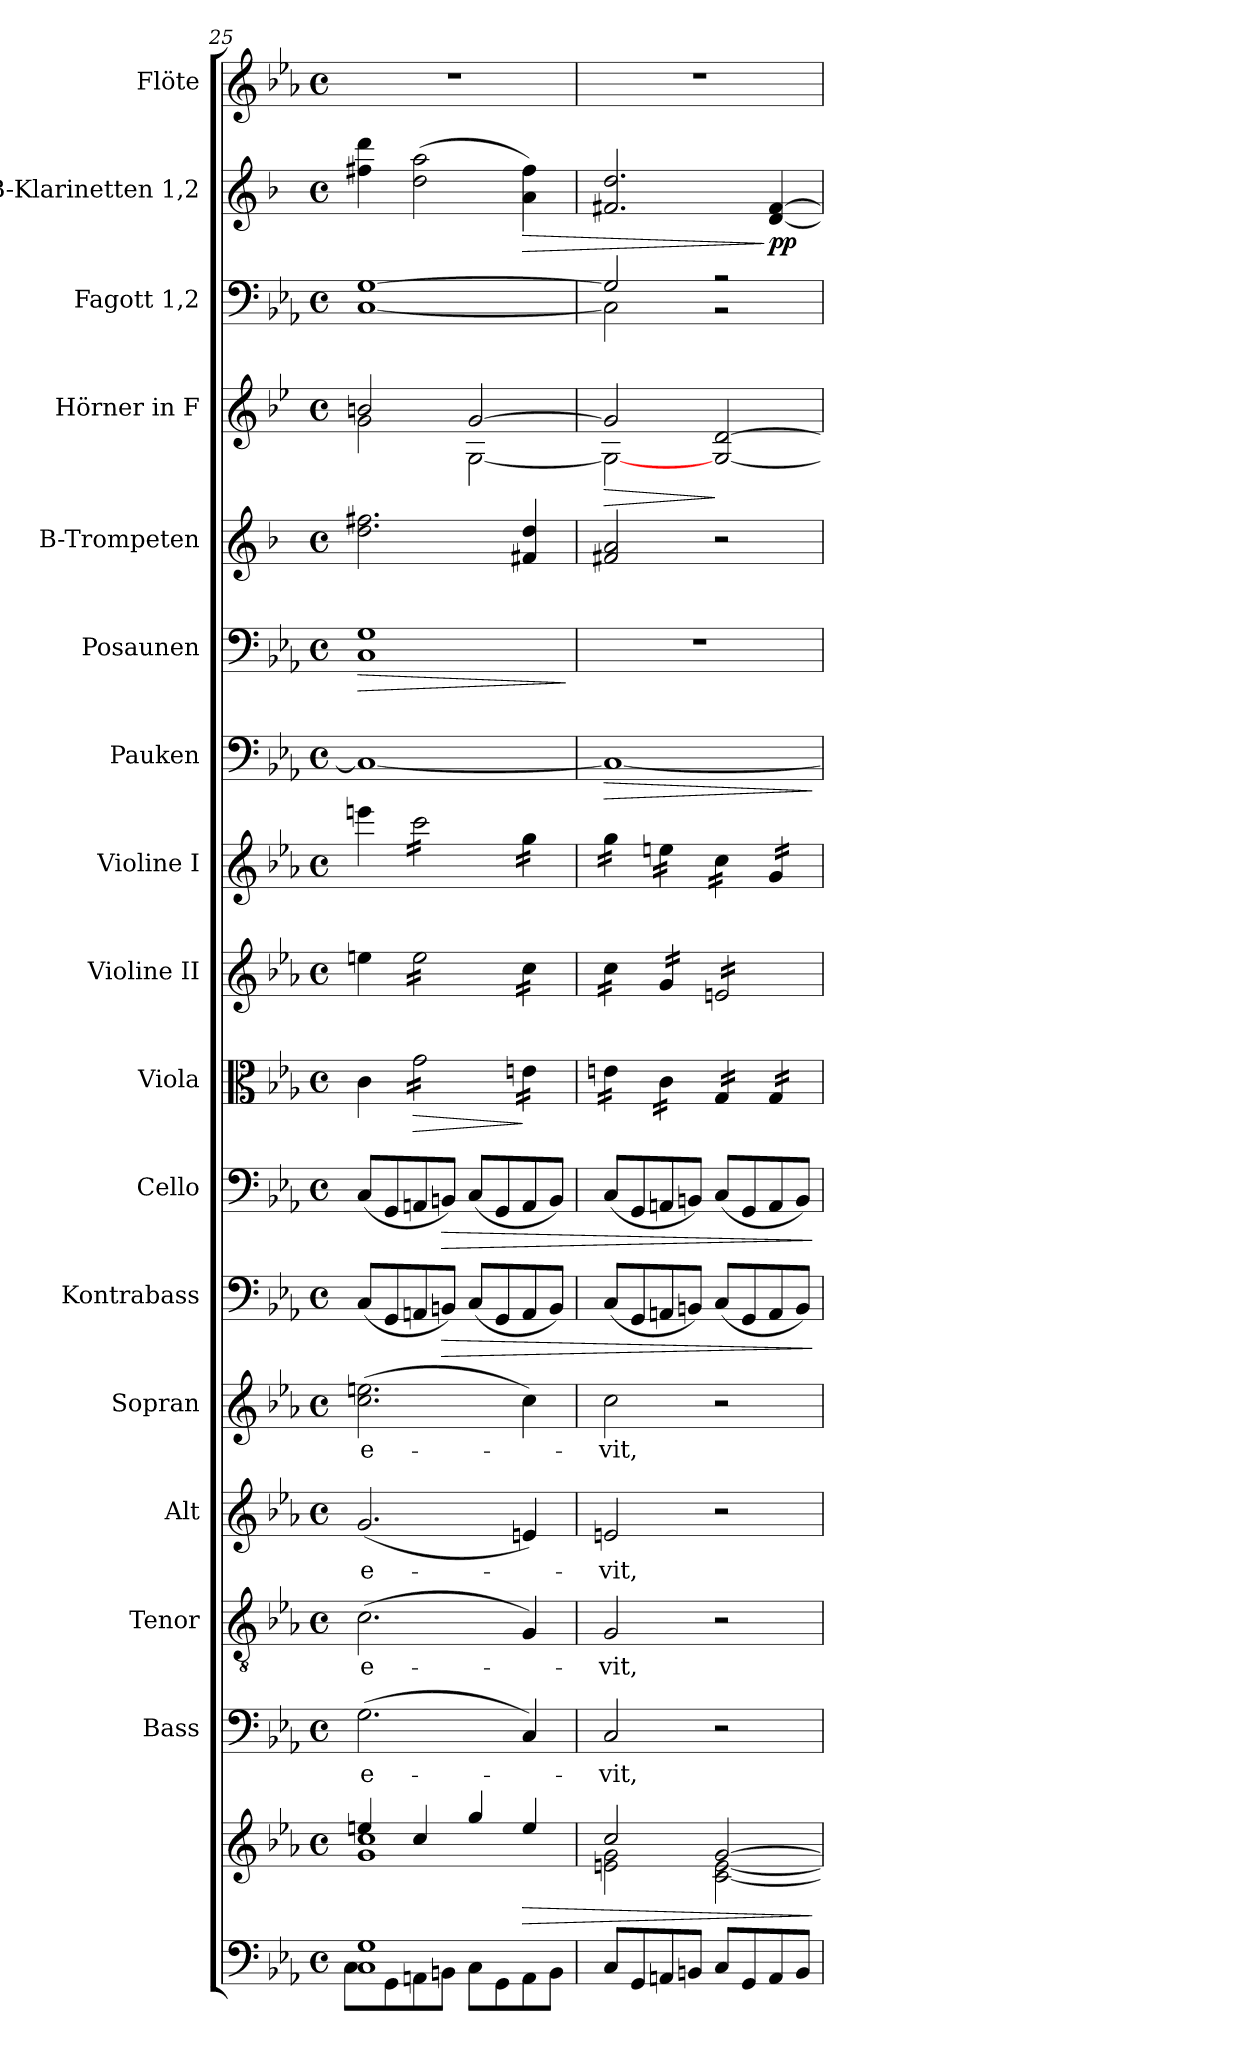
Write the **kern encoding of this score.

**kern	**kern	**dynam	**kern	**text	**kern	**text	**kern	**text	**kern	**text	**kern	**dynam	**kern	**dynam	**kern	**dynam	**kern	**kern	**kern	**dynam	**kern	**dynam	**kern	**kern	**dynam	**kern	**kern	**dynam	**kern
*part17	*part17	*part17	*part16	*part16	*part15	*part15	*part14	*part14	*part13	*part13	*part12	*part12	*part11	*part11	*part10	*part10	*part9	*part8	*part7	*part7	*part6	*part6	*part5	*part4	*part4	*part3	*part2	*part2	*part1
*staff18	*staff17	*staff17/18	*staff16	*staff16	*staff15	*staff15	*staff14	*staff14	*staff13	*staff13	*staff12	*staff12	*staff11	*staff11	*staff10	*staff10	*staff9	*staff8	*staff7	*staff7	*staff6	*staff6	*staff5	*staff4	*staff4	*staff3	*staff2	*staff2	*staff1
*	*	*	*I"Bass	*	*I"Tenor	*	*I"Alt	*	*I"Sopran	*	*I"Kontrabass	*	*I"Cello	*	*I"Viola	*	*I"Violine II	*I"Violine I	*I"Pauken	*	*I"Posaunen	*	*I"B-Trompeten	*I"Hörner in F	*	*I"Fagott 1,2	*I"B-Klarinetten 1,2	*	*I"Flöte
*	*	*	*I'B.	*	*I'T.	*	*I'A.	*	*I'S.	*	*I'Kb.	*	*	*	*I'Vla.	*	*I'Vl. II	*I'Vl. I	*I'Pk.	*	*I'Pos.	*	*I'B Trp.	*	*	*I'Fg.	*I'Kl.	*	*I'Fl.
*clefF4	*clefG2	*	*clefF4	*	*clefGv2	*	*clefG2	*	*clefG2	*	*clefF4	*	*clefF4	*	*clefC3	*	*clefG2	*clefG2	*clefF4	*	*clefF4	*	*clefG2	*clefG2	*	*clefF4	*clefG2	*	*clefG2
*	*	*	*	*	*	*	*	*	*	*	*ITrd7c12	*	*	*	*	*	*	*	*	*	*	*	*ITrd1c2	*ITrd4c7	*	*	*ITrd1c2	*	*
*k[b-e-a-]	*k[b-e-a-]	*	*k[b-e-a-]	*	*k[b-e-a-]	*	*k[b-e-a-]	*	*k[b-e-a-]	*	*k[b-e-a-]	*	*k[b-e-a-]	*	*k[b-e-a-]	*	*k[b-e-a-]	*k[b-e-a-]	*k[b-e-a-]	*	*k[b-e-a-]	*	*k[b-e-a-]	*k[b-e-a-]	*	*k[b-e-a-]	*k[b-e-a-]	*	*k[b-e-a-]
*E-:	*E-:	*	*E-:	*	*E-:	*	*E-:	*	*E-:	*	*E-:	*	*E-:	*	*E-:	*	*E-:	*E-:	*E-:	*	*E-:	*	*E-:	*E-:	*	*E-:	*E-:	*	*E-:
*M4/4	*M4/4	*	*M4/4	*	*M4/4	*	*M4/4	*	*M4/4	*	*M4/4	*	*M4/4	*	*M4/4	*	*M4/4	*M4/4	*M4/4	*	*M4/4	*	*M4/4	*M4/4	*	*M4/4	*M4/4	*	*M4/4
*met(c)	*met(c)	*	*met(c)	*	*met(c)	*	*met(c)	*	*met(c)	*	*met(c)	*	*met(c)	*	*met(c)	*	*met(c)	*met(c)	*met(c)	*	*met(c)	*	*met(c)	*met(c)	*	*met(c)	*met(c)	*	*met(c)
=25	=25	=25	=25	=25	=25	=25	=25	=25	=25	=25	=25	=25	=25	=25	=25	=25	=25	=25	=25	=25	=25	=25	=25	=25	=25	=25	=25	=25	=25
*^	*^	*	*	*	*	*	*	*	*	*	*	*	*	*	*	*	*	*	*	*	*	*	*	*	*	*	*	*	*
!	!	!	!	!	!	!LO:LY:b	!	!LO:LY:b	!	!LO:LY:b	!	!LO:LY:b	!	!	!	!	!	!	!	!	!	!	!	!LO:HP:b	!	!	!	!	!	!	!
*	*	*	*	*	*	*	*	*	*	*	*	*	*	*	*	*	*	*	*	*	*	*	*^	*	*	*^	*	*^	*	*	*
1C 1G	8C\L	4een/	1g 1cc	.	(>2.G\	-e-	(>2.c\	-e-	(<2.g/	-e-	(>2.cc\ 2.een\	-e-	(<8CC/L	.	(<8C/L	.	4c\	.	4een\	4eeen\	1C_	.	1G	1C	>	2.cc\ 2.een\	2en/	2c\	.	[>1G	[<1C	4een\ 4ccc\	.	1r
.	8GG\	.	.	.	.	.	.	.	.	.	.	.	8GGG/	.	8GG/	.	.	.	.	.	.	.	.	.	.	.	.	.	.	.	.	.	.	.
!	!	!	!	!	!	!	!	!	!	!	!	!	!	!	!	!	!	!LO:HP:b	!	!	!	!	!	!	!	!	!	!	!	!	!	!	!	!
*	*	*	*	*	*	*	*	*	*	*	*	*	*	*	*	*	*tremolo	*	*	*	*	*	*	*	*	*	*	*	*	*	*	*	*	*
*	*	*	*	*	*	*	*	*	*	*	*	*	*	*	*	*	*	*	*tremolo	*	*	*	*	*	*	*	*	*	*	*	*	*	*	*
*	*	*	*	*	*	*	*	*	*	*	*	*	*	*	*	*	*	*	*	*tremolo	*	*	*	*	*	*	*	*	*	*	*	*	*	*
.	8AAn\	4cc/	.	.	.	.	.	.	.	.	.	.	8AAAn/	.	8AAn/	.	16g\LL	>	16ee\LL	16ccc\LL	.	.	.	.	.	.	.	.	.	.	.	(>2cc\ 2gg\	.	.
.	.	.	.	.	.	.	.	.	.	.	.	.	.	.	.	.	16g\	.	16ee\	16ccc\	.	.	.	.	.	.	.	.	.	.	.	.	.	.
!	!	!	!	!	!	!	!	!	!	!	!	!	!	!LO:HP:b	!	!LO:HP:b	!	!	!	!	!	!	!	!	!	!	!	!	!	!	!	!	!	!
.	8BBn\J	.	.	.	.	.	.	.	.	.	.	.	8BBBn/J)	>	8BBn/J)	>	16g\	.	16ee\	16ccc\	.	.	.	.	.	.	.	.	.	.	.	.	.	.
.	.	.	.	.	.	.	.	.	.	.	.	.	.	.	.	.	16g\	.	16ee\	16ccc\	.	.	.	.	.	.	.	.	.	.	.	.	.	.
.	8C\L	4gg/	.	.	.	.	.	.	.	.	.	.	(<8CC/L	.	(<8C/L	.	16g\	.	16ee\	16ccc\	.	.	.	.	.	.	[>2c/	[<2C\	.	.	.	.	.	.
.	.	.	.	.	.	.	.	.	.	.	.	.	.	.	.	.	16g\	.	16ee\	16ccc\	.	.	.	.	.	.	.	.	.	.	.	.	.	.
.	8GG\	.	.	.	.	.	.	.	.	.	.	.	8GGG/	.	8GG/	.	16g\	.	16ee\	16ccc\	.	.	.	.	.	.	.	.	.	.	.	.	.	.
.	.	.	.	.	.	.	.	.	.	.	.	.	.	.	.	.	16g\JJ	.	16ee\JJ	16ccc\JJ	.	.	.	.	.	.	.	.	.	.	.	.	.	.
!	!	!	!	!LO:HP:b	!	!	!	!	!	!	!	!	!	!	!	!	!	!	!	!	!	!	!	!	!	!	!	!	!	!	!	!	!LO:HP:b	!
.	8AA\	4ee/	.	>	4C/)	.	4G/)	.	4en/)	.	4cc\)	.	8AAA/	.	8AA/	.	16en\LL	]	16cc\LL	16gg\LL	.	.	.	.	.	4en/ 4cc/	.	.	.	.	.	4g\ 4ee\)	>	.
.	.	.	.	.	.	.	.	.	.	.	.	.	.	.	.	.	16en\	.	16cc\	16gg\	.	.	.	.	.	.	.	.	.	.	.	.	.	.
.	8BB\J	.	.	.	.	.	.	.	.	.	.	.	8BBB/J)	.	8BB/J)	.	16en\	.	16cc\	16gg\	.	.	.	.	.	.	.	.	.	.	.	.	.	.
.	.	.	.	.	.	.	.	.	.	.	.	.	.	.	.	.	16en\JJ	.	16cc\JJ	16gg\JJ	.	.	.	.	.	.	.	.	.	.	.	.	.	.
*v	*v	*	*	*	*	*	*	*	*	*	*	*	*	*	*	*	*	*	*	*	*	*	*v	*v	*	*	*v	*v	*	*v	*v	*	*	*
*	*v	*v	*	*	*	*	*	*	*	*	*	*	*	*	*	*	*	*	*	*	*	*	*	*	*	*	*	*	*	*
.	.	.	.	.	.	.	.	.	.	.	.	.	.	.	.	.	.	.	.	.	.	]	.	.	.	.	.	.	.
!!LO:PB:g=z
=26	=26	=26	=26	=26	=26	=26	=26	=26	=26	=26	=26	=26	=26	=26	=26	=26	=26	=26	=26	=26	=26	=26	=26	=26	=26	=26	=26	=26	=26
*	*^	*	*	*	*	*	*	*	*	*	*	*	*	*	*	*	*	*	*	*	*	*	*	*	*	*	*	*	*
!	!	!	!	!	!LO:LY:b	!	!LO:LY:b	!	!LO:LY:b	!	!LO:LY:b	!	!	!	!	!	!	!	!	!	!LO:HP:b	!	!	!	!	!LO:HP:b	!	!	!	!
*	*	*	*	*	*	*	*	*	*	*	*	*	*	*	*	*	*	*	*	*	*	*	*	*	*^	*	*^	*	*	*
8C/L	2cc/	2en\ 2g\	.	2C/	-vit,	2G/	-vit,	2en/	-vit,	2cc\	-vit,	(<8CC/L	.	(<8C/L	.	16en\LL	.	16cc\LL	16gg\LL	1C_	>	1r	.	2en/ 2g/	2c/]	2C\_	>	2G/]	2C\]	2.en/ 2.cc/	.	1r
.	.	.	.	.	.	.	.	.	.	.	.	.	.	.	.	16en\	.	16cc\	16gg\	.	.	.	.	.	.	.	.	.	.	.	.	.
8GG/	.	.	.	.	.	.	.	.	.	.	.	8GGG/	.	8GG/	.	16en\	.	16cc\	16gg\	.	.	.	.	.	.	.	.	.	.	.	.	.
.	.	.	.	.	.	.	.	.	.	.	.	.	.	.	.	16en\JJ	.	16cc\JJ	16gg\JJ	.	.	.	.	.	.	.	.	.	.	.	.	.
8AAn/	.	.	.	.	.	.	.	.	.	.	.	8AAAn/	.	8AAn/	.	16c\LL	.	16g/LL	16een\LL	.	.	.	.	.	.	.	.	.	.	.	.	.
.	.	.	.	.	.	.	.	.	.	.	.	.	.	.	.	16c\	.	16g/	16een\	.	.	.	.	.	.	.	.	.	.	.	.	.
8BBn/J	.	.	.	.	.	.	.	.	.	.	.	8BBBn/J)	.	8BBn/J)	.	16c\	.	16g/	16een\	.	.	.	.	.	.	.	.	.	.	.	.	.
.	.	.	.	.	.	.	.	.	.	.	.	.	.	.	.	16c\JJ	.	16g/JJ	16een\JJ	.	.	.	.	.	.	.	.	.	.	.	.	.
8C/L	[>2g/	[<2c\ [<2e\	.	2r	.	2r	.	2r	.	2r	.	(<8CC/L	.	(<8C/L	.	16G/LL	.	16en/LL	16cc\LL	.	.	.	.	2r	[<2C/ [>2G/	2ryy	]	2r	2r	.	.	.
.	.	.	.	.	.	.	.	.	.	.	.	.	.	.	.	16G/	.	16en/	16cc\	.	.	.	.	.	.	.	.	.	.	.	.	.
8GG/	.	.	.	.	.	.	.	.	.	.	.	8GGG/	.	8GG/	.	16G/	.	16en/	16cc\	.	.	.	.	.	.	.	.	.	.	.	.	.
.	.	.	.	.	.	.	.	.	.	.	.	.	.	.	.	16G/JJ	.	16en/	16cc\JJ	.	.	.	.	.	.	.	.	.	.	.	.	.
!	!	!	!	!	!	!	!	!	!	!	!	!	!	!	!	!	!	!	!	!	!	!	!	!	!	!	!	!	!	!	!LO:DY:n=1:b	!
8AA/	.	.	.	.	.	.	.	.	.	.	.	8AAA/	.	8AA/	.	16G/LL	.	16en/	16g/LL	.	.	.	.	.	.	.	.	.	.	[4c/ [4e/	] pp	.
.	.	.	.	.	.	.	.	.	.	.	.	.	.	.	.	16G/	.	16en/	16g/	.	.	.	.	.	.	.	.	.	.	.	.	.
8BB/J	.	.	.	.	.	.	.	.	.	.	.	8BBB/J)	.	8BB/J)	.	16G/	.	16en/	16g/	.	.	.	.	.	.	.	.	.	.	.	.	.
.	.	.	.	.	.	.	.	.	.	.	.	.	.	.	.	16G/JJ	.	16en/JJ	16g/JJ	.	.	.	.	.	.	.	.	.	.	.	.	.
*	*	*	*	*	*	*	*	*	*	*	*	*	*	*	*	*	*	*	*Xtremolo	*	*	*	*	*	*	*	*	*	*	*	*	*
*	*	*	*	*	*	*	*	*	*	*	*	*	*	*	*	*	*	*Xtremolo	*	*	*	*	*	*	*	*	*	*	*	*	*	*
*	*	*	*	*	*	*	*	*	*	*	*	*	*	*	*	*Xtremolo	*	*	*	*	*	*	*	*	*	*	*	*	*	*	*	*
*	*	*	*	*	*	*	*	*	*	*	*	*	*	*	*	*	*	*	*	*	*	*	*	*	*v	*v	*	*	*	*	*	*
*	*v	*v	*	*	*	*	*	*	*	*	*	*	*	*	*	*	*	*	*	*	*	*	*	*	*	*	*v	*v	*	*	*
.	.	]	.	.	.	.	.	.	.	.	.	]	.	]	.	.	.	.	.	]	.	.	.	.	.	.	.	.	.
=	=	=	=	=	=	=	=	=	=	=	=	=	=	=	=	=	=	=	=	=	=	=	=	=	=	=	=	=	=
*-	*-	*-	*-	*-	*-	*-	*-	*-	*-	*-	*-	*-	*-	*-	*-	*-	*-	*-	*-	*-	*-	*-	*-	*-	*-	*-	*-	*-	*-
